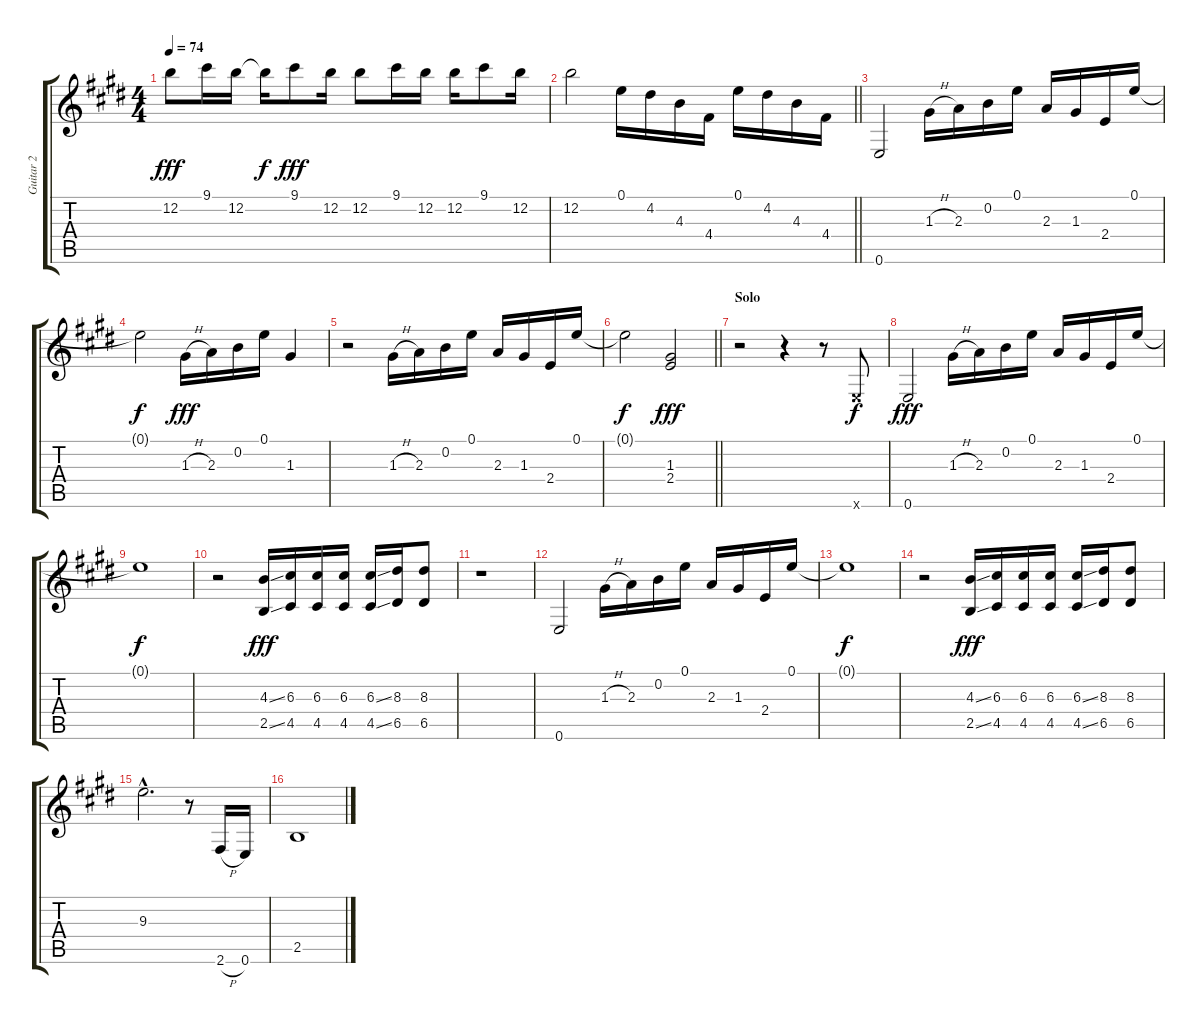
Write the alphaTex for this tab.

\track ("Guitar 2" "Guitar 2") {instrument electricguitarclean}
\staff {score tabs}
\tuning (E4 B3 G3 D3 A2 E2) {hide}
\ts (4 4)
\tempo 74
\clef g2
\ks e
12.2.8{dy fff} 9.1.16 12.2.16 12.2{t}.16{dy f} 9.1.8{dy fff} 12.2.16 12.2.8 9.1.16 12.2.16 12.2.16 9.1.8 12.2.16 |
\barLineRight lightlight
12.2.2 0.1.16 4.2.16 4.3.16 4.4.16 0.1.16 4.2.16 4.3.16 4.4.16 |
0.6.2 1.3{h}.16 2.3.16 0.2.16 0.1.16 2.3.16 1.3.16 2.4.16 0.1.16 |
0.1{t}.2{dy f} 1.3{h}.16{dy fff} 2.3.16 0.2.16 0.1.16 1.3.4 |
r.2 1.3{h}.16 2.3.16 0.2.16 0.1.16 2.3.16 1.3.16 2.4.16 0.1.16 |
\barLineRight lightlight
0.1{t}.2{dy f} (1.3 2.4).2{dy fff} |
\section ("" "Solo")
r.2 r.4 r.8 0.6{x}.8{dy f} |
0.6.2{dy fff} 1.3{h}.16 2.3.16 0.2.16 0.1.16 2.3.16 1.3.16 2.4.16 0.1.16 |
0.1{t}.1{dy f} |
r.2 (4.3{ss} 2.5{ss}).16{dy fff} (6.3 4.5).16 (6.3 4.5).16 (6.3 4.5).16 (6.3{ss} 4.5{ss}).16 (8.3 6.5).16 (8.3 6.5).8 |
r.1 |
0.6.2 1.3{h}.16 2.3.16 0.2.16 0.1.16 2.3.16 1.3.16 2.4.16 0.1.16 |
0.1{t}.1{dy f} |
r.2 (4.3{ss} 2.5{ss}).16{dy fff} (6.3 4.5).16 (6.3 4.5).16 (6.3 4.5).16 (6.3{ss} 4.5{ss}).16 (8.3 6.5).16 (8.3 6.5).8 |
9.3{hac}.2{d} r.8 2.6{h}.16 0.6.16 |
2.5.1
